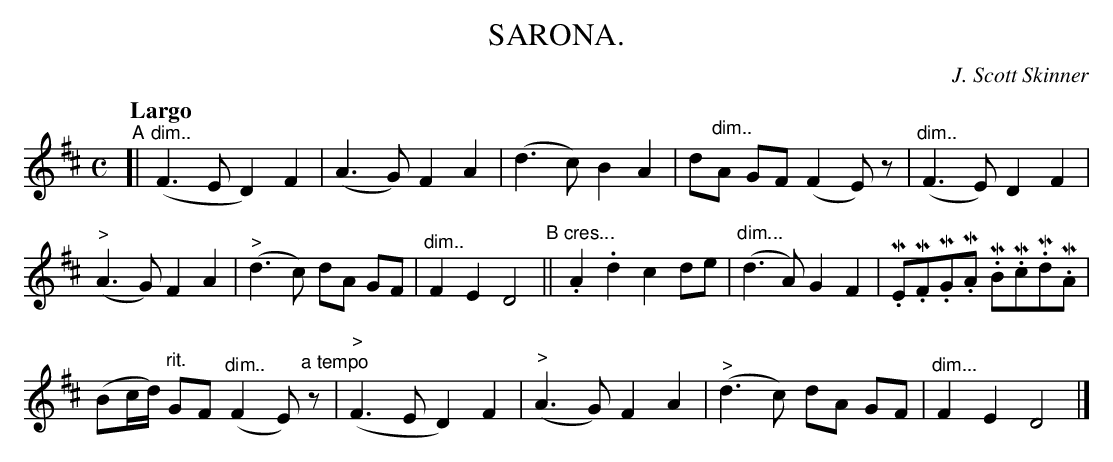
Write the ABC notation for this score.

X:1
T: SARONA.
C: J. Scott Skinner
Q:"Largo"
L: 1/8
M: C
K: D
"^A"[|\
"^dim.."(F3E D2)F2 | (A3G) F2A2 | (">"d3c) B2A2 | d"^dim.."A GF (F2E)z |  "^dim.."(F3E) D2F2 |
("^>"A3G) F2A2 | ("^>"d3c) dA GF | "^dim.."F2E2 D4 "^B"|| "^cres...".A2.d2 c2de | ("^dim..."d3A) G2F2 | M.EM.FM.GM.A M.BM.cM.dM.A |
(Bc/d/) "^rit."GF ("^dim.."F2E)"a tempo"z | ("^>"F3E D2)F2 | ("^>"A3G) F2A2 | ("^>"d3c) dA GF | "^dim..."F2E2 D4 |]
